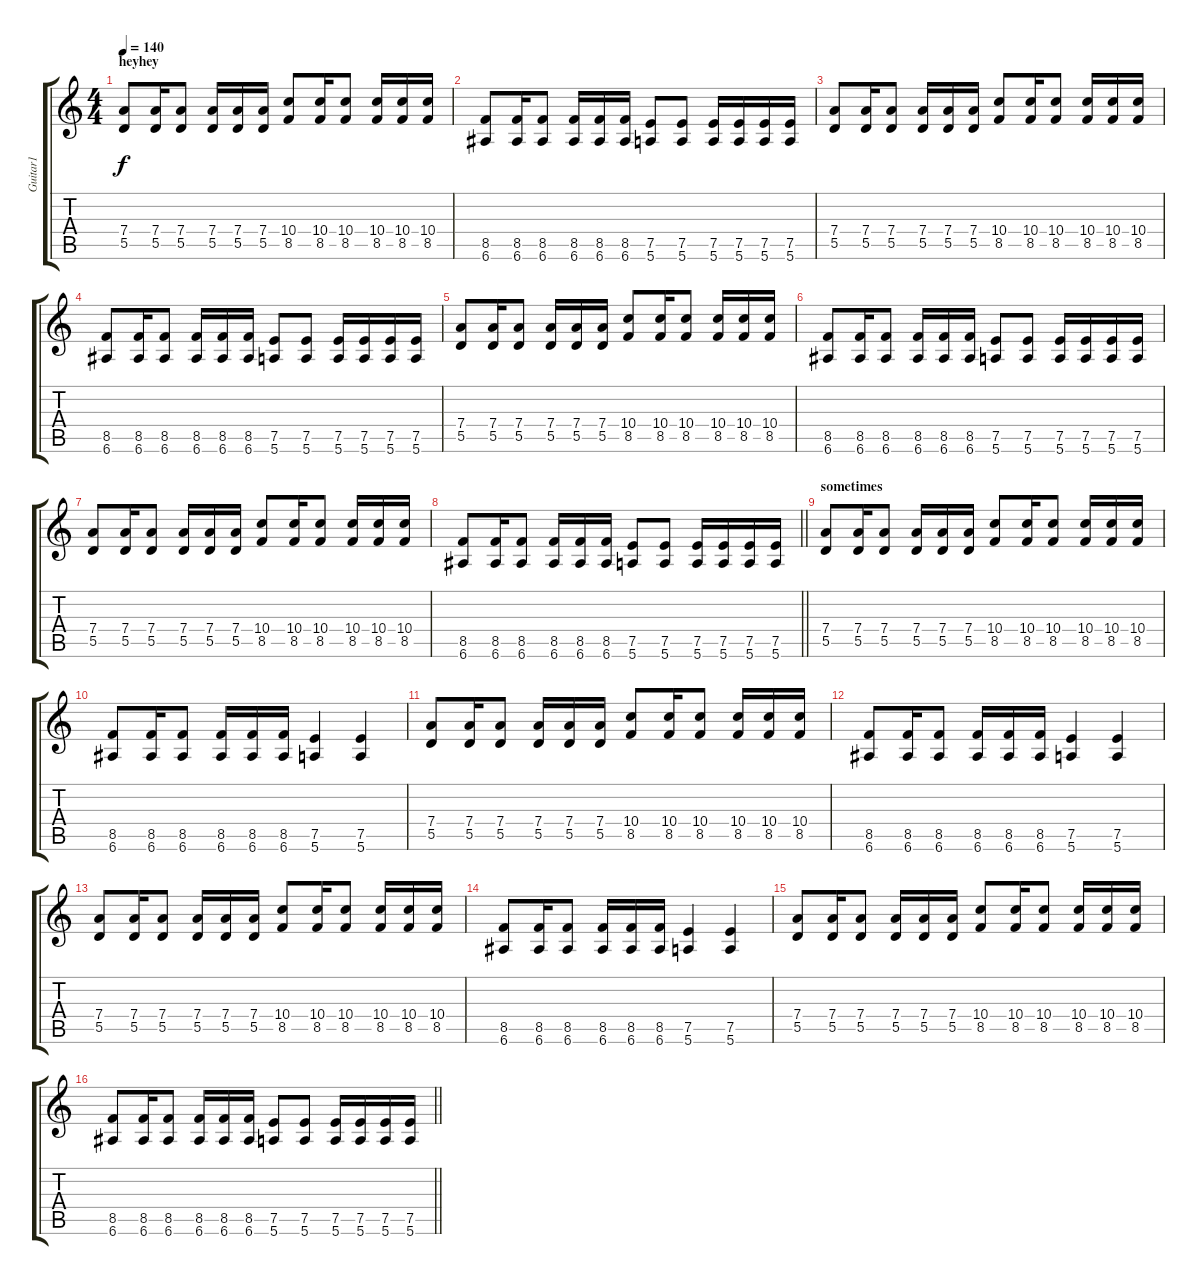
\track ("Guitar1" "Guitar1") {instrument distortionguitar}
\staff {score tabs}
\tuning (E4 B3 G3 D3 A2 E2) {hide}
\ts (4 4)
\section ("" "heyhey")
\tempo 140
\clef g2
\ks c
(7.4 5.5).8{dy f} (7.4 5.5).16 (7.4 5.5).8 (7.4 5.5).16 (7.4 5.5).16 (7.4 5.5).16 (10.4 8.5).8 (10.4 8.5).16 (10.4 8.5).8 (10.4 8.5).16 (10.4 8.5).16 (10.4 8.5).16 |
(8.5 6.6).8 (8.5 6.6).16 (8.5 6.6).8 (8.5 6.6).16 (8.5 6.6).16 (8.5 6.6).16 (7.5 5.6).8 (7.5 5.6).8 (7.5 5.6).16 (7.5 5.6).16 (7.5 5.6).16 (7.5 5.6).16 |
(7.4 5.5).8 (7.4 5.5).16 (7.4 5.5).8 (7.4 5.5).16 (7.4 5.5).16 (7.4 5.5).16 (10.4 8.5).8 (10.4 8.5).16 (10.4 8.5).8 (10.4 8.5).16 (10.4 8.5).16 (10.4 8.5).16 |
(8.5 6.6).8 (8.5 6.6).16 (8.5 6.6).8 (8.5 6.6).16 (8.5 6.6).16 (8.5 6.6).16 (7.5 5.6).8 (7.5 5.6).8 (7.5 5.6).16 (7.5 5.6).16 (7.5 5.6).16 (7.5 5.6).16 |
(7.4 5.5).8 (7.4 5.5).16 (7.4 5.5).8 (7.4 5.5).16 (7.4 5.5).16 (7.4 5.5).16 (10.4 8.5).8 (10.4 8.5).16 (10.4 8.5).8 (10.4 8.5).16 (10.4 8.5).16 (10.4 8.5).16 |
(8.5 6.6).8 (8.5 6.6).16 (8.5 6.6).8 (8.5 6.6).16 (8.5 6.6).16 (8.5 6.6).16 (7.5 5.6).8 (7.5 5.6).8 (7.5 5.6).16 (7.5 5.6).16 (7.5 5.6).16 (7.5 5.6).16 |
(7.4 5.5).8 (7.4 5.5).16 (7.4 5.5).8 (7.4 5.5).16 (7.4 5.5).16 (7.4 5.5).16 (10.4 8.5).8 (10.4 8.5).16 (10.4 8.5).8 (10.4 8.5).16 (10.4 8.5).16 (10.4 8.5).16 |
\barLineRight lightlight
(8.5 6.6).8 (8.5 6.6).16 (8.5 6.6).8 (8.5 6.6).16 (8.5 6.6).16 (8.5 6.6).16 (7.5 5.6).8 (7.5 5.6).8 (7.5 5.6).16 (7.5 5.6).16 (7.5 5.6).16 (7.5 5.6).16 |
\section ("" "sometimes")
(7.4 5.5).8 (7.4 5.5).16 (7.4 5.5).8 (7.4 5.5).16 (7.4 5.5).16 (7.4 5.5).16 (10.4 8.5).8 (10.4 8.5).16 (10.4 8.5).8 (10.4 8.5).16 (10.4 8.5).16 (10.4 8.5).16 |
(8.5 6.6).8 (8.5 6.6).16 (8.5 6.6).8 (8.5 6.6).16 (8.5 6.6).16 (8.5 6.6).16 (7.5 5.6).4 (7.5 5.6).4 |
(7.4 5.5).8 (7.4 5.5).16 (7.4 5.5).8 (7.4 5.5).16 (7.4 5.5).16 (7.4 5.5).16 (10.4 8.5).8 (10.4 8.5).16 (10.4 8.5).8 (10.4 8.5).16 (10.4 8.5).16 (10.4 8.5).16 |
(8.5 6.6).8 (8.5 6.6).16 (8.5 6.6).8 (8.5 6.6).16 (8.5 6.6).16 (8.5 6.6).16 (7.5 5.6).4 (7.5 5.6).4 |
(7.4 5.5).8 (7.4 5.5).16 (7.4 5.5).8 (7.4 5.5).16 (7.4 5.5).16 (7.4 5.5).16 (10.4 8.5).8 (10.4 8.5).16 (10.4 8.5).8 (10.4 8.5).16 (10.4 8.5).16 (10.4 8.5).16 |
(8.5 6.6).8 (8.5 6.6).16 (8.5 6.6).8 (8.5 6.6).16 (8.5 6.6).16 (8.5 6.6).16 (7.5 5.6).4 (7.5 5.6).4 |
(7.4 5.5).8 (7.4 5.5).16 (7.4 5.5).8 (7.4 5.5).16 (7.4 5.5).16 (7.4 5.5).16 (10.4 8.5).8 (10.4 8.5).16 (10.4 8.5).8 (10.4 8.5).16 (10.4 8.5).16 (10.4 8.5).16 |
\barLineRight lightlight
(8.5 6.6).8 (8.5 6.6).16 (8.5 6.6).8 (8.5 6.6).16 (8.5 6.6).16 (8.5 6.6).16 (7.5 5.6).8 (7.5 5.6).8 (7.5 5.6).16 (7.5 5.6).16 (7.5 5.6).16 (7.5 5.6).16
